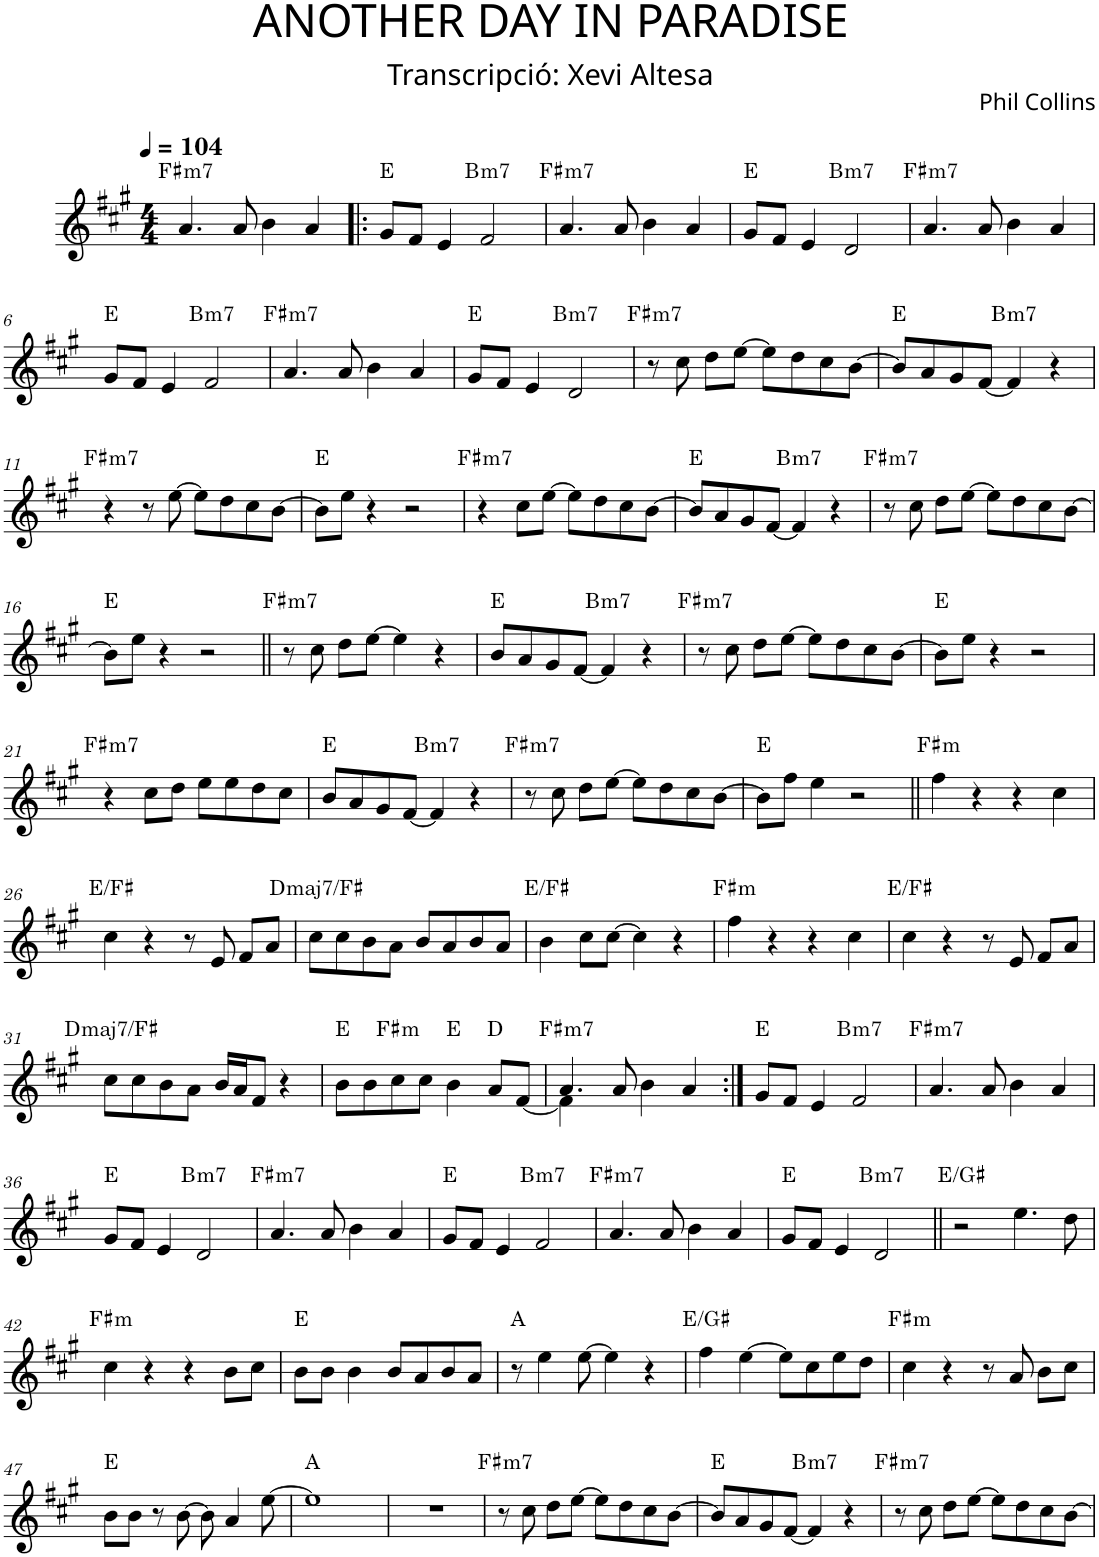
**kern	**harte
*part1	*part1
*staff1	*
*I"P1	*
*clefG2	*
*k[f#c#g#]	*
*f#:	*
*M4/4	*
*MM104	*
=1	=1
!	!LO:H:kt=m7
4.a/	F#:min7
8a/	.
4b\	.
4a/	.
=2!|:	=2!|:
8g#/L	E:maj
8f#/J	.
4e/	.
!	!LO:H:kt=m7
2f#/	B:min7
=3	=3
!	!LO:H:kt=m7
4.a/	F#:min7
8a/	.
4b\	.
4a/	.
=4	=4
8g#/L	E:maj
8f#/J	.
4e/	.
!	!LO:H:kt=m7
2d/	B:min7
=5	=5
!	!LO:H:kt=m7
4.a/	F#:min7
8a/	.
4b\	.
4a/	.
!!LO:LB:g=z
=6	=6
8g#/L	E:maj
8f#/J	.
4e/	.
!	!LO:H:kt=m7
2f#/	B:min7
=7	=7
!	!LO:H:kt=m7
4.a/	F#:min7
8a/	.
4b\	.
4a/	.
=8	=8
8g#/L	E:maj
8f#/J	.
4e/	.
!	!LO:H:kt=m7
2d/	B:min7
=9	=9
!	!LO:H:kt=m7
8r	F#:min7
8cc#\	.
8dd\L	.
[>8ee\J	.
8ee\L]	.
8dd\	.
8cc#\	.
[>8b\J	.
=10	=10
8b/L]	E:maj
8a/	.
8g#/	.
[<8f#/J	.
!	!LO:H:kt=m7
4f#/]	B:min7
4r	.
!!LO:LB:g=z
=11	=11
!	!LO:H:kt=m7
4r	F#:min7
8r	.
[>8ee\	.
8ee\L]	.
8dd\	.
8cc#\	.
[>8b\J	.
=12	=12
8b\L]	E:maj
8ee\J	.
4r	.
2r	.
=13	=13
!	!LO:H:kt=m7
4r	F#:min7
8cc#\L	.
[>8ee\J	.
8ee\L]	.
8dd\	.
8cc#\	.
[>8b\J	.
=14	=14
8b/L]	E:maj
8a/	.
8g#/	.
[<8f#/J	.
!	!LO:H:kt=m7
4f#/]	B:min7
4r	.
=15	=15
!	!LO:H:kt=m7
8r	F#:min7
8cc#\	.
8dd\L	.
[>8ee\J	.
8ee\L]	.
8dd\	.
8cc#\	.
[>8b\J	.
!!LO:LB:g=z
=16	=16
8b\L]	E:maj
8ee\J	.
4r	.
2r	.
=17||	=17||
!	!LO:H:kt=m7
8r	F#:min7
8cc#\	.
8dd\L	.
[>8ee\J	.
4ee\]	.
4r	.
=18	=18
8b/L	E:maj
8a/	.
8g#/	.
[<8f#/J	.
!	!LO:H:kt=m7
4f#/]	B:min7
4r	.
=19	=19
!	!LO:H:kt=m7
8r	F#:min7
8cc#\	.
8dd\L	.
[>8ee\J	.
8ee\L]	.
8dd\	.
8cc#\	.
[>8b\J	.
=20	=20
8b\L]	E:maj
8ee\J	.
4r	.
2r	.
!!LO:LB:g=z
=21	=21
!	!LO:H:kt=m7
4r	F#:min7
8cc#\L	.
8dd\J	.
8ee\L	.
8ee\	.
8dd\	.
8cc#\J	.
=22	=22
8b/L	E:maj
8a/	.
8g#/	.
[<8f#/J	.
!	!LO:H:kt=m7
4f#/]	B:min7
4r	.
=23	=23
!	!LO:H:kt=m7
8r	F#:min7
8cc#\	.
8dd\L	.
[>8ee\J	.
8ee\L]	.
8dd\	.
8cc#\	.
[>8b\J	.
=24	=24
8b\L]	E:maj
8ff#\J	.
4ee\	.
2r	.
=25||	=25||
!	!LO:H:kt=m
4ff#\	F#:min
4r	.
4r	.
4cc#\	.
!!LO:LB:g=z
=26	=26
4cc#\	E:maj/2
4r	.
8r	.
8e/	.
8f#/L	.
8a/J	.
=27	=27
!	!LO:H:kt=maj7
8cc#\L	D:maj7/3
8cc#\	.
8b\	.
8a\J	.
8b/L	.
8a/	.
8b/	.
8a/J	.
=28	=28
4b\	E:maj/2
8cc#\L	.
[>8cc#\J	.
4cc#\]	.
4r	.
=29	=29
!	!LO:H:kt=m
4ff#\	F#:min
4r	.
4r	.
4cc#\	.
=30	=30
4cc#\	E:maj/2
4r	.
8r	.
8e/	.
8f#/L	.
8a/J	.
!!LO:LB:g=z
=31	=31
!	!LO:H:kt=maj7
8cc#\L	D:maj7/3
8cc#\	.
8b\	.
8a\J	.
16b/LL	.
16a/J	.
8f#/J	.
4r	.
=32	=32
8b\L	E:maj
8b\	.
!	!LO:H:kt=m
8cc#\	F#:min
8cc#\J	.
4b\	E:maj
8a/L	D:maj
[<8f#/J	.
=33	=33
*^	*
!	!	!LO:H:kt=m7
4.a/	4f#\]	F#:min7
.	4ryy	.
8a/	.	.
4b\	2ryy	.
4a/	.	.
*v	*v	*
=34:|!	=34:|!
8g#/L	E:maj
8f#/J	.
4e/	.
!	!LO:H:kt=m7
2f#/	B:min7
=35	=35
!	!LO:H:kt=m7
4.a/	F#:min7
8a/	.
4b\	.
4a/	.
!!LO:LB:g=z
=36	=36
8g#/L	E:maj
8f#/J	.
4e/	.
!	!LO:H:kt=m7
2d/	B:min7
=37	=37
!	!LO:H:kt=m7
4.a/	F#:min7
8a/	.
4b\	.
4a/	.
=38	=38
8g#/L	E:maj
8f#/J	.
4e/	.
!	!LO:H:kt=m7
2f#/	B:min7
=39	=39
!	!LO:H:kt=m7
4.a/	F#:min7
8a/	.
4b\	.
4a/	.
=40	=40
8g#/L	E:maj
8f#/J	.
4e/	.
!	!LO:H:kt=m7
2d/	B:min7
=41||	=41||
2r	E:maj/3
4.ee\	.
8dd\	.
!!LO:LB:g=z
=42	=42
!	!LO:H:kt=m
4cc#\	F#:min
4r	.
4r	.
8b\L	.
8cc#\J	.
=43	=43
8b\L	E:maj
8b\J	.
4b\	.
8b/L	.
8a/	.
8b/	.
8a/J	.
=44	=44
8r	A:maj
4ee\	.
[>8ee\	.
4ee\]	.
4r	.
=45	=45
4ff#\	E:maj/3
[>4ee\	.
8ee\L]	.
8cc#\	.
8ee\	.
8dd\J	.
=46	=46
!	!LO:H:kt=m
4cc#\	F#:min
4r	.
8r	.
8a/	.
8b\L	.
8cc#\J	.
!!LO:LB:g=z
=47	=47
8b\L	E:maj
8b\J	.
8r	.
[>8b\	.
8b\]	.
4a/	.
[>8ee\	.
=48	=48
1ee]	A:maj
=49	=49
1r	.
=50	=50
!	!LO:H:kt=m7
8r	F#:min7
8cc#\	.
8dd\L	.
[>8ee\J	.
8ee\L]	.
8dd\	.
8cc#\	.
[>8b\J	.
=51	=51
8b/L]	E:maj
8a/	.
8g#/	.
[<8f#/J	.
!	!LO:H:kt=m7
4f#/]	B:min7
4r	.
=52	=52
!	!LO:H:kt=m7
8r	F#:min7
8cc#\	.
8dd\L	.
[>8ee\J	.
8ee\L]	.
8dd\	.
8cc#\	.
[>8b\J	.
=	=
*-	*-
